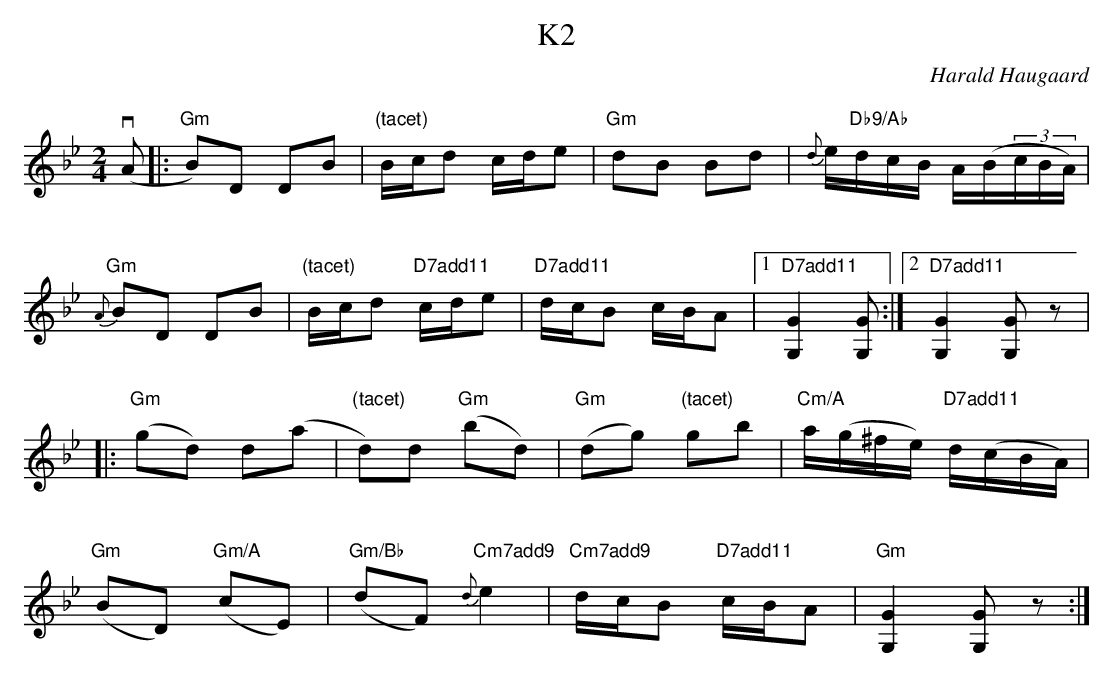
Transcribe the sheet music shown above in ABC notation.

X:1
T:K2
C:Harald Haugaard
L:1/16
M:2/4
K:Gm
(!downbow!–A2- |: "Gm"B2)D2 D2B2 | "(tacet)"Bcd2 cde2 | "Gm"d2B2 B2d2 | {d}}e"Db9/Ab"dcB A(B(3cBA) |
w: | | | |
"Gm"{A}B2D2 D2B2 | "(tacet)"Bcd2 "D7add11"cde2 | "D7add11"dcB2 cBA2 |1 "D7add11"[G4G,4] [G2G,2] :|2 "D7add11"[G4G,4] [G2G,2] z2 |
|: "Gm"(g2d2) d2(a2 | "(tacet)"d2)d2 "Gm"(b2d2) | "Gm"(d2g2) "(tacet)"g2b2 | "Cm/A"a(g^fe) "D7add11"d(cBA) |
("Gm"B2D2) ("Gm/A"c2E2) | ("Gm/Bb"d2""F2) "Cm7add9"{d}e4 | "Cm7add9"dcB2 "D7add11"cBA2 | "Gm"[G4G,4] [G2G,2] z2 :|
